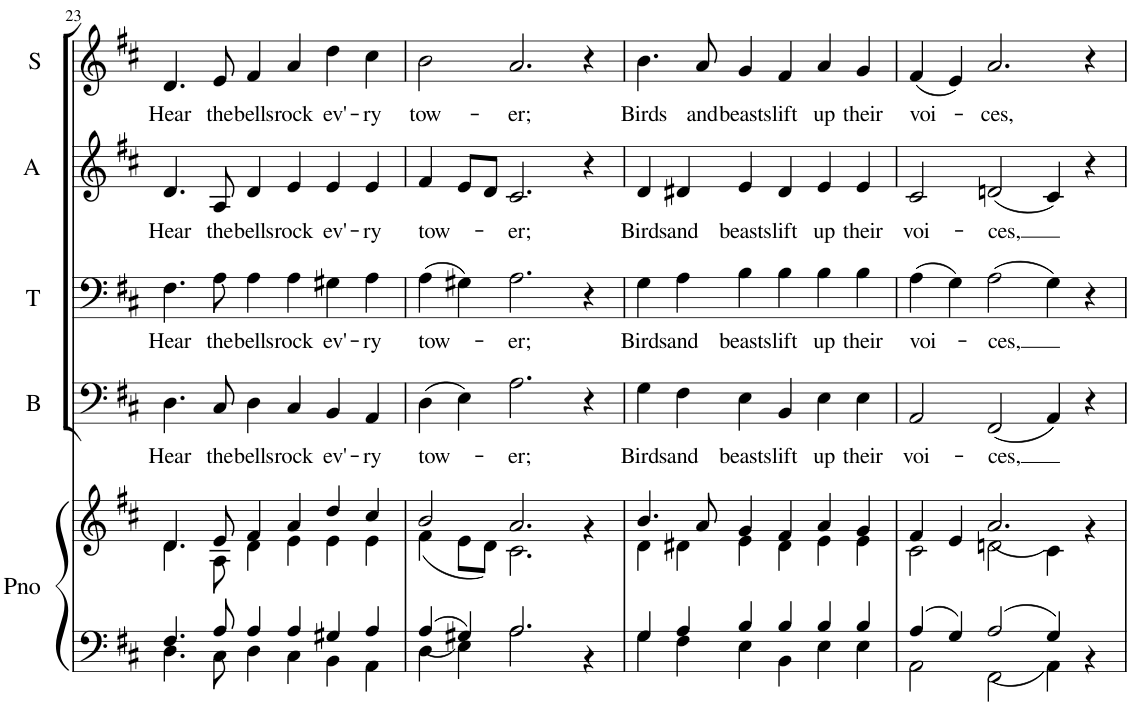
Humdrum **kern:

**kern	**kern	**kern	**text	**kern	**text	**kern	**text	**kern	**text
*part5	*part5	*part4	*part4	*part3	*part3	*part2	*part2	*part1	*part1
*staff6	*staff5	*staff4	*staff4	*staff3	*staff3	*staff2	*staff2	*staff1	*staff1
*I"Piano	*	*I"Bass	*	*I"Tenor	*	*I"Alto	*	*I"Soprano	*
*I'Pno	*	*I'B	*	*I'T	*	*I'A	*	*I'S	*
!!LO:PB:g=z
*clefF4	*clefG2	*clefF4	*	*clefF4	*	*clefG2	*	*clefG2	*
*k[f#c#]	*k[f#c#]	*k[f#c#]	*	*k[f#c#]	*	*k[f#c#]	*	*k[f#c#]	*
*M3/2	*M3/2	*M3/2	*	*M3/2	*	*M3/2	*	*M3/2	*
=23	=23	=23	=23	=23	=23	=23	=23	=23	=23
*^	*^	*	*	*	*	*	*	*	*
!	!	!	!	!	!LO:LY:b	!	!LO:LY:b	!	!LO:LY:b	!	!LO:LY:b
4.F#/	4.D\	4.d/	4.d\	4.D\	Hear	4.F#\	Hear	4.d/	Hear	4.d/	Hear
!	!	!	!	!	!LO:LY:b	!	!LO:LY:b	!	!LO:LY:b	!	!LO:LY:b
8A/	8C#\	8e/	8A\	8C#/	the	8A\	the	8A/	the	8e/	the
!	!	!	!	!	!LO:LY:b	!	!LO:LY:b	!	!LO:LY:b	!	!LO:LY:b
4A/	4D\	4f#/	4d\	4D\	bells	4A\	bells	4d/	bells	4f#/	bells
!	!	!	!	!	!LO:LY:b	!	!LO:LY:b	!	!LO:LY:b	!	!LO:LY:b
4A/	4C#\	4a/	4e\	4C#/	rock	4A\	rock	4e/	rock	4a/	rock
!	!	!	!	!	!LO:LY:b	!	!LO:LY:b	!	!LO:LY:b	!	!LO:LY:b
4G#X/	4BB\	4dd/	4e\	4BB/	ev'-	4G#X\	ev'-	4e/	ev'-	4dd\	ev'-
!	!	!	!	!	!LO:LY:b	!	!LO:LY:b	!	!LO:LY:b	!	!LO:LY:b
4A/	4AA\	4cc#/	4e\	4AA/	-ry	4A\	-ry	4e/	-ry	4cc#\	-ry
=24	=24	=24	=24	=24	=24	=24	=24	=24	=24	=24	=24
!	!	!	!	!	!LO:LY:b	!	!LO:LY:b	!	!LO:LY:b	!	!LO:LY:b
4A/	4D\	2b/	(4f#\	(4D\	tow-	(4A\	tow-	4f#/	tow-	2b\	tow-
4G#X/	4E\	.	8e\L	4E\)	.	4G#X\)	.	8e/L	.	.	.
.	.	.	8d\J)	.	.	.	.	8d/J	.	.	.
!	!	!	!	!	!LO:LY:b	!	!LO:LY:b	!	!LO:LY:b	!	!LO:LY:b
2.A/	2.A\	2.a/	2.c#\	2.A\	-er;	2.A\	-er;	2.c#/	-er;	2.a/	-er;
4ryy	4r	4ryy	4r	4r	.	4r	.	4r	.	4r	.
=25	=25	=25	=25	=25	=25	=25	=25	=25	=25	=25	=25
!	!	!	!	!	!LO:LY:b	!	!LO:LY:b	!	!LO:LY:b	!	!LO:LY:b
4G/	4G\	4.b/	4d\	4G\	Birds	4G\	Birds	4d/	Birds	4.b\	Birds
!	!	!	!	!	!LO:LY:b	!	!LO:LY:b	!	!LO:LY:b	!	!
4A/	4F#\	.	4d#X\	4F#\	and	4A\	and	4d#X/	and	.	.
!	!	!	!	!	!	!	!	!	!	!	!LO:LY:b
.	.	8a/	.	.	.	.	.	.	.	8a/	and
!	!	!	!	!	!LO:LY:b	!	!LO:LY:b	!	!LO:LY:b	!	!LO:LY:b
4B/	4E\	4g/	4e\	4E\	beasts	4B\	beasts	4e/	beasts	4g/	beasts
!	!	!	!	!	!LO:LY:b	!	!LO:LY:b	!	!LO:LY:b	!	!LO:LY:b
4B/	4BB\	4f#/	4d#\	4BB/	lift	4B\	lift	4d#/	lift	4f#/	lift
!	!	!	!	!	!LO:LY:b	!	!LO:LY:b	!	!LO:LY:b	!	!LO:LY:b
4B/	4E\	4a/	4e\	4E\	up	4B\	up	4e/	up	4a/	up
!	!	!	!	!	!LO:LY:b	!	!LO:LY:b	!	!LO:LY:b	!	!LO:LY:b
4B/	4E\	4g/	4e\	4E\	their	4B\	their	4e/	their	4g/	their
=26	=26	=26	=26	=26	=26	=26	=26	=26	=26	=26	=26
!	!	!	!	!	!LO:LY:b	!	!LO:LY:b	!	!LO:LY:b	!	!LO:LY:b
4A/	2AA\	4f#/	2c#\	2AA/	voi-	(4A\	voi-	2c#/	voi-	(4f#/	voi-
4G/	.	4e/	.	.	.	4G\)	.	.	.	4e/)	.
!	!	!	!	!	!LO:LY:b	!	!LO:LY:b	!	!LO:LY:b	!	!LO:LY:b
2A/	2FF#\	2.a/	(2dn\	(2FF#/	ces,	(2A\	-ces,	(2dn/	-ces,	2.a/	-ces,
4G/	4AA\	.	4c#\)	4AA/)	.	4G\)	.	4c#/)	.	.	.
4ryy	4r	4ryy	4r	4r	.	4r	.	4r	.	4r	.
*v	*v	*	*	*	*	*	*	*	*	*	*
*	*v	*v	*	*	*	*	*	*	*	*
=	=	=	=	=	=	=	=	=	=
*-	*-	*-	*-	*-	*-	*-	*-	*-	*-
